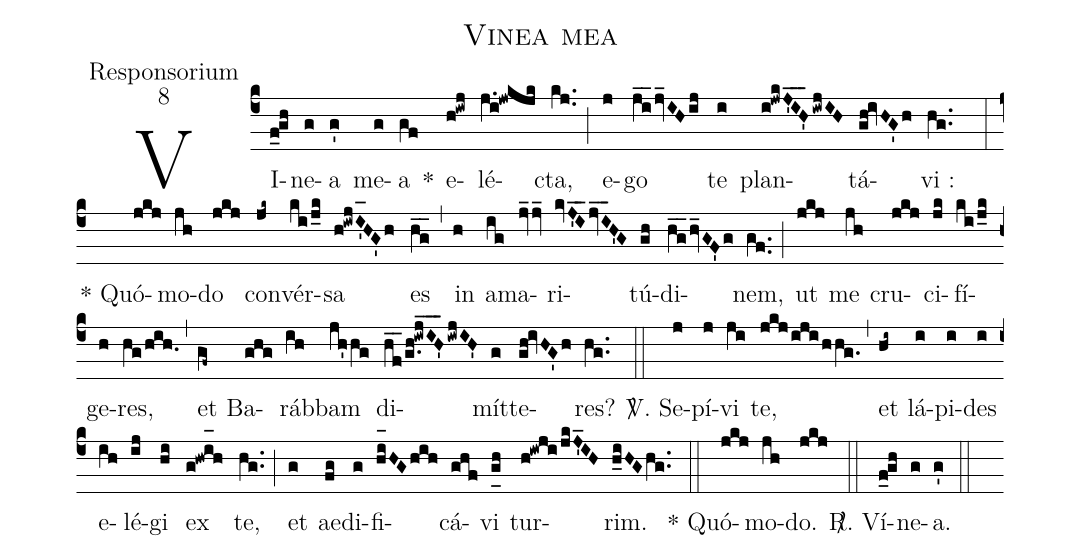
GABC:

name:Vinea mea;
office-part:Responsorium;
mode:8;
%%
(c4) VI(f_0gh)ne(g)a(g') me(g)a(gf) *() e(h!iwj)lé(j.i!jwkjk)cta,(kj..) (;) e(j)go(j_i_2jv_IHij) te(i) plan(i!jwkJ'_I_H'_3/!iwjIH)tá(gh!ivHG'h)vi :(hg..) (:) * Quó(jkj)mo(jh)do(jkj) con(jk~)vér(ki/j_k)sa(h!iwjI'_[oh:h]HG'h) es(hg__) (,) in(h) a(ig)ma(jv_2jv_)ri(kvJ'_I_2jv_I_3H'G)tú(gh)di(h_g_2hv_GF'g)nem,(gf..) (;) ut(jkj) me(jh) cru(jkj)ci(jk)fí(ki/j_k)ge(h)res,(hg/hih.) (,) et(gf~) Ba(ghg)ráb(ih)bam(jh'hg) di(hf__/g.h!iwj_I_H'_3iwjIH')mít(g)te(gh!ivHG'h)res?(hg..) (::) <sp>V/</sp>. Se(j)pí(j)vi(ji) te,(jkjijihhg.) (,) et(hi~) lá(i)pi(i)des(i) e(ih)lé(ij)gi(hi) ex(g!hwi_[oh:h]h) te,(hg..) (;) et(g) ae(fg)di(g)fi(hi_[oh:h]HGhih)cá(ghf)vi(g_[uh:l]h) tur(h!iwji/jkJ'_IH)rim.(h_iHGhg..) (::) * Quó(jkj)mo(jh)do.(jkj) (::) <sp>R/</sp>. Ví(f_0gh)ne(g)a.(g') (::)
